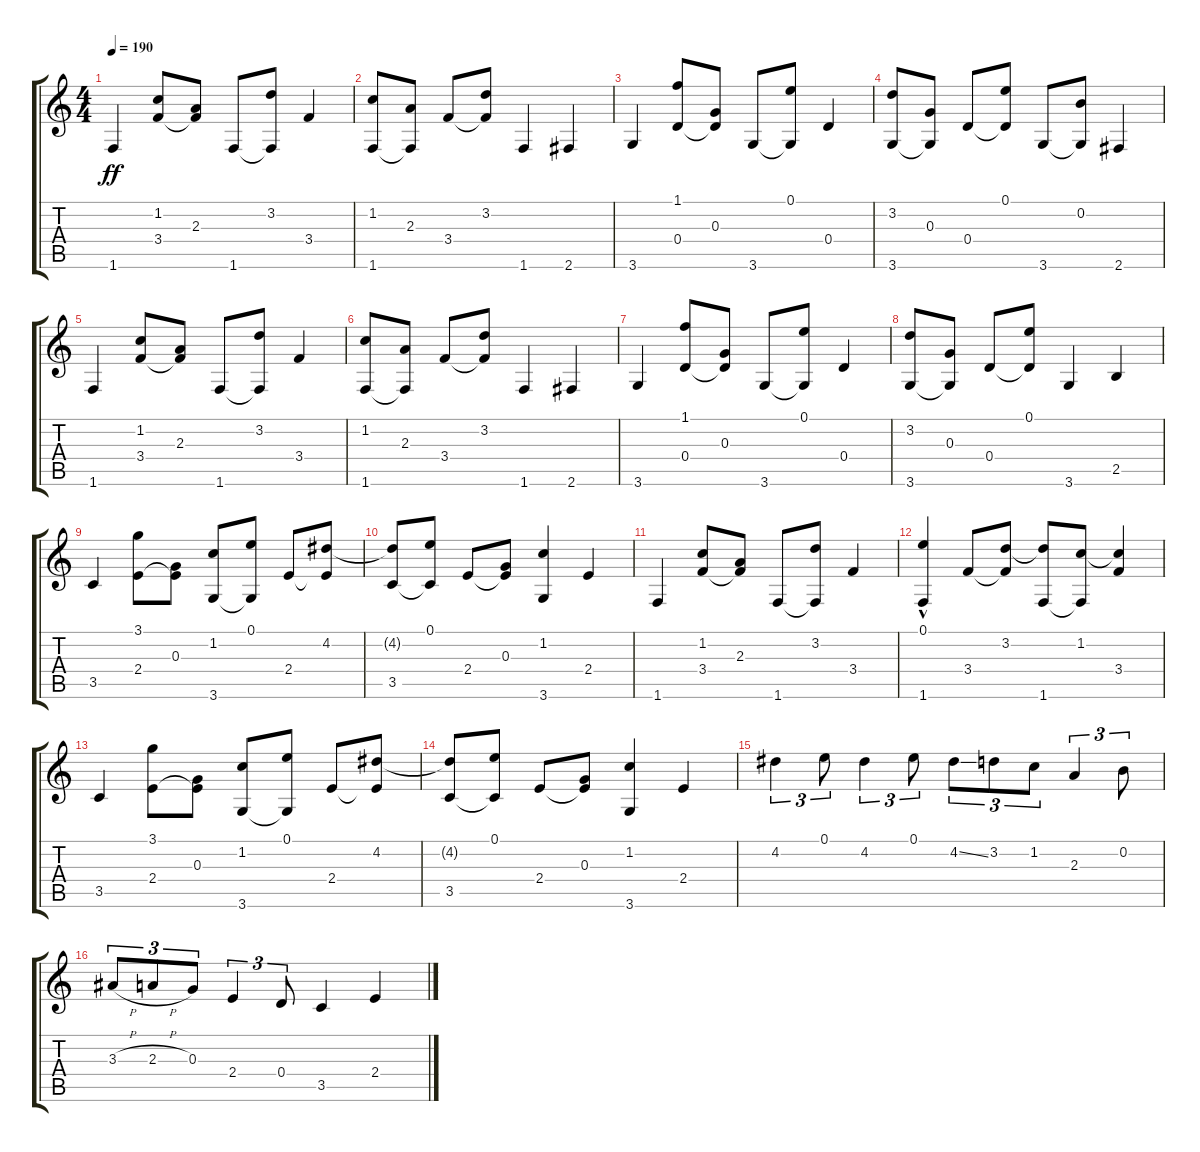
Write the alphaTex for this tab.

\track "" {instrument acousticguitarsteel}
\staff {score tabs}
\tuning (E4 B3 G3 D3 A2 E2) {hide}
\ts (4 4)
\tempo 190
\clef g2
\ks c
1.6.4{dy ff} (1.2 3.4).8 (2.3 3.4{t}).8 1.6.8 (3.2 1.6{t}).8 3.4.4 |
(1.2 1.6).8 (2.3 1.6{t}).8 3.4.8 (3.2 3.4{t}).8 1.6.4 2.6.4 |
3.6.4 (1.1 0.4).8 (0.3 0.4{t}).8 3.6.8 (0.1 3.6{t}).8 0.4.4 |
(3.2 3.6).8 (0.3 3.6{t}).8 0.4.8 (0.1 0.4{t}).8 3.6.8 (0.2 3.6{t}).8 2.6.4 |
1.6.4 (1.2 3.4).8 (2.3 3.4{t}).8 1.6.8 (3.2 1.6{t}).8 3.4.4 |
(1.2 1.6).8 (2.3 1.6{t}).8 3.4.8 (3.2 3.4{t}).8 1.6.4 2.6.4 |
3.6.4 (1.1 0.4).8 (0.3 0.4{t}).8 3.6.8 (0.1 3.6{t}).8 0.4.4 |
(3.2 3.6).8 (0.3 3.6{t}).8 0.4.8 (0.1 0.4{t}).8 3.6.4 2.5.4 |
3.5.4 (3.1 2.4).8 (0.3 2.4{t}).8 (1.2 3.6).8 (0.1 3.6{t}).8 2.4.8 (4.2 2.4{t}).8 |
(4.2{t} 3.5).8 (0.1 3.5{t}).8 2.4.8 (0.3 2.4{t}).8 (1.2 3.6).4 2.4.4 |
1.6.4 (1.2 3.4).8 (2.3 3.4{t}).8 1.6.8 (3.2 1.6{t}).8 3.4.4 |
(0.1{hac} 1.6).4 3.4.8 (3.2 3.4{t}).8 (3.2{t} 1.6).8 (1.2 1.6{t}).8 (1.2{t} 3.4).4 |
3.5.4 (3.1 2.4).8 (0.3 2.4{t}).8 (1.2 3.6).8 (0.1 3.6{t}).8 2.4.8 (4.2 2.4{t}).8 |
(4.2{t} 3.5).8 (0.1 3.5{t}).8 2.4.8 (0.3 2.4{t}).8 (1.2 3.6).4 2.4.4 |
4.2.4{tu (3 2)} 0.1.8{tu (3 2)} 4.2.4{tu (3 2)} 0.1.8{tu (3 2)} 4.2{ss}.8{tu (3 2)} 3.2.8{tu (3 2)} 1.2.8{tu (3 2)} 2.3.4{tu (3 2)} 0.2.8{tu (3 2)} |
3.3{h}.8{tu (3 2)} 2.3{h}.8{tu (3 2)} 0.3.8{tu (3 2)} 2.4.4{tu (3 2)} 0.4.8{tu (3 2)} 3.5.4 2.4.4
